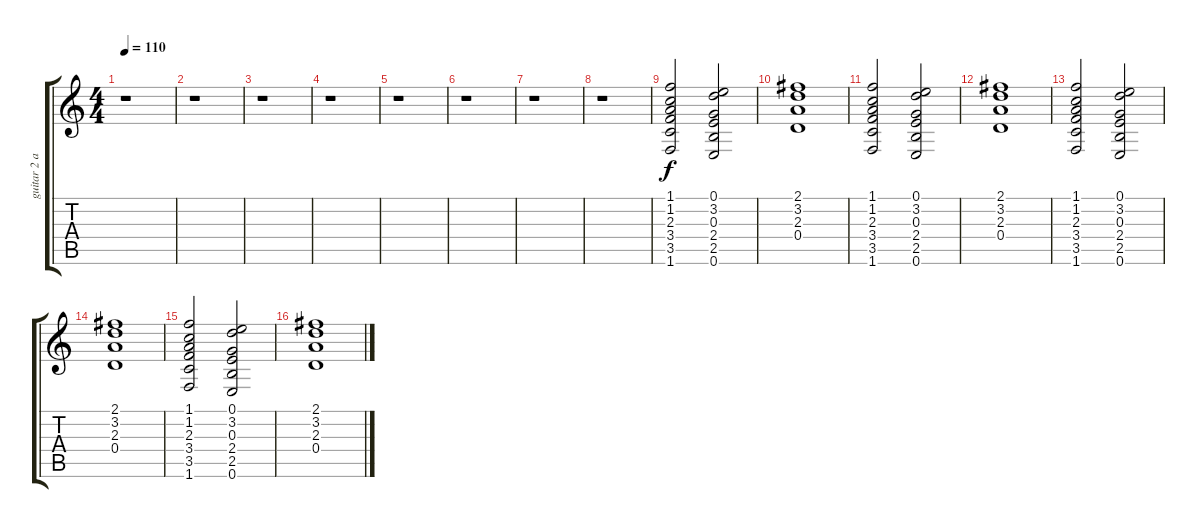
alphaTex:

\track ("guitar 2 acous." "guitar 2 a") {instrument acousticguitarsteel}
\staff {score tabs}
\tuning (E4 B3 G3 D3 A2 E2) {hide}
\ts (4 4)
\tempo 110
\clef g2
\ks c
r.1{dy f} |
r.1 |
r.1 |
r.1 |
r.1 |
r.1 |
r.1 |
r.1 |
(1.1 1.2 2.3 3.4 3.5 1.6).2 (0.1 3.2 0.3 2.4 2.5 0.6).2 |
(2.1 3.2 2.3 0.4).1 |
(1.1 1.2 2.3 3.4 3.5 1.6).2 (0.1 3.2 0.3 2.4 2.5 0.6).2 |
(2.1 3.2 2.3 0.4).1 |
(1.1 1.2 2.3 3.4 3.5 1.6).2 (0.1 3.2 0.3 2.4 2.5 0.6).2 |
(2.1 3.2 2.3 0.4).1 |
(1.1 1.2 2.3 3.4 3.5 1.6).2 (0.1 3.2 0.3 2.4 2.5 0.6).2 |
(2.1 3.2 2.3 0.4).1
